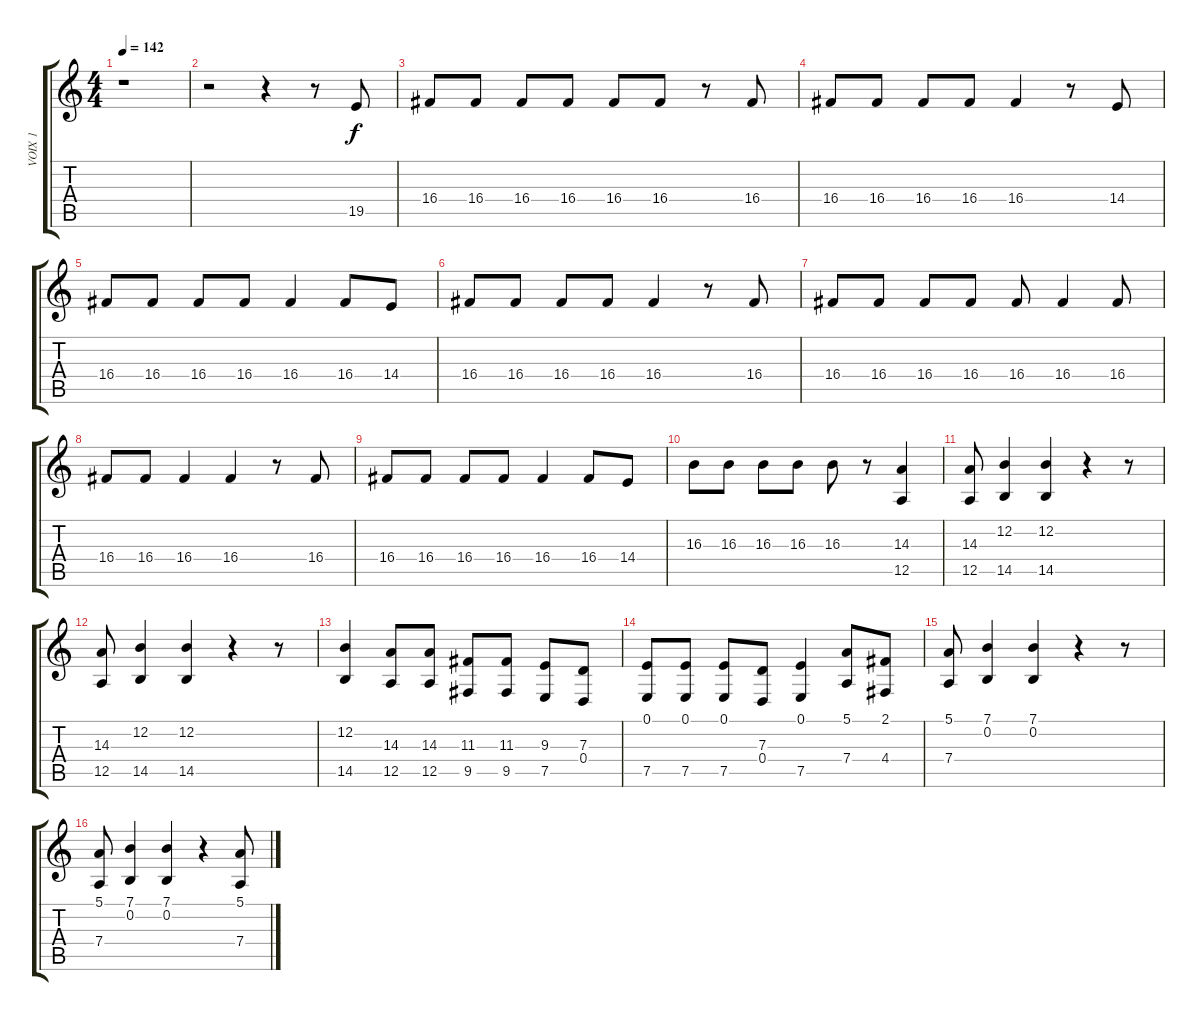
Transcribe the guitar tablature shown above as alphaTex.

\track ("VOIX 1" "VOIX 1") {instrument drawbarorgan}
\staff {score tabs}
\tuning (E4 B3 G3 D3 A2 E2) {hide}
\ts (4 4)
\tempo 142
\clef g2
\ks c
r.1{dy f} |
r.2 r.4 r.8 19.5.8 |
16.4.8 16.4.8 16.4.8 16.4.8 16.4.8 16.4.8 r.8 16.4.8 |
16.4.8 16.4.8 16.4.8 16.4.8 16.4.4 r.8 14.4.8 |
16.4.8 16.4.8 16.4.8 16.4.8 16.4.4 16.4.8 14.4.8 |
16.4.8 16.4.8 16.4.8 16.4.8 16.4.4 r.8 16.4.8 |
16.4.8 16.4.8 16.4.8 16.4.8 16.4.8 16.4.4 16.4.8 |
16.4.8 16.4.8 16.4.4 16.4.4 r.8 16.4.8 |
16.4.8 16.4.8 16.4.8 16.4.8 16.4.4 16.4.8 14.4.8 |
16.3.8 16.3.8 16.3.8 16.3.8 16.3.8 r.8 (14.3 12.5).4 |
(14.3 12.5).8 (12.2 14.5).4 (12.2 14.5).4 r.4 r.8 |
(14.3 12.5).8 (12.2 14.5).4 (12.2 14.5).4 r.4 r.8 |
(12.2 14.5).4 (14.3 12.5).8 (14.3 12.5).8 (11.3 9.5).8 (11.3 9.5).8 (9.3 7.5).8 (7.3 0.4).8 |
(0.1 7.5).8 (0.1 7.5).8 (0.1 7.5).8 (7.3 0.4).8 (0.1 7.5).4 (5.1 7.4).8 (2.1 4.4).8 |
(5.1 7.4).8 (7.1 0.2).4 (7.1 0.2).4 r.4 r.8 |
(5.1 7.4).8 (7.1 0.2).4 (7.1 0.2).4 r.4 (5.1 7.4).8
